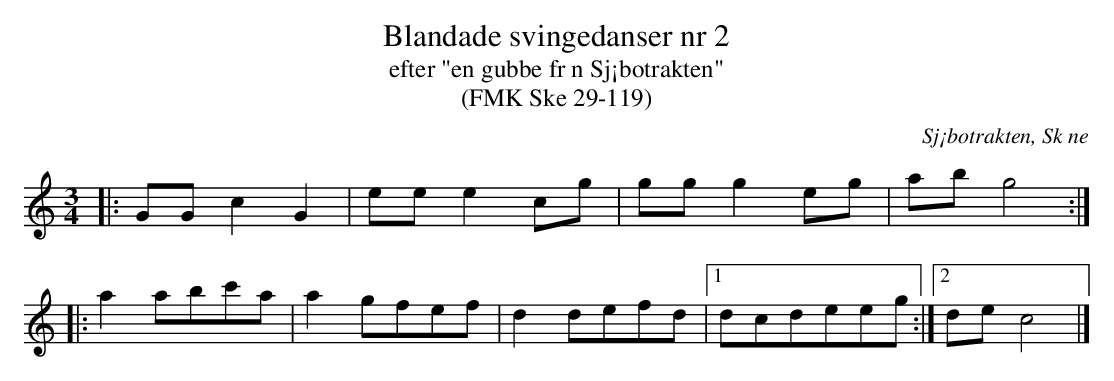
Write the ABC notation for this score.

X:1
T:Blandade svingedanser nr 2
T:efter "en gubbe fr n Sj¡botrakten"
T:(FMK Ske 29-119)
O:Sj¡botrakten, Sk ne
M:3/4
L:1/8
Q:108
K:C
|: GG c2 G2 | ee e2 cg | gg g2 eg | ab g4 :|
|: a2 abc'a | a2 gfef | d2 defd |1 dcdeeg :|2 de c4 |]
